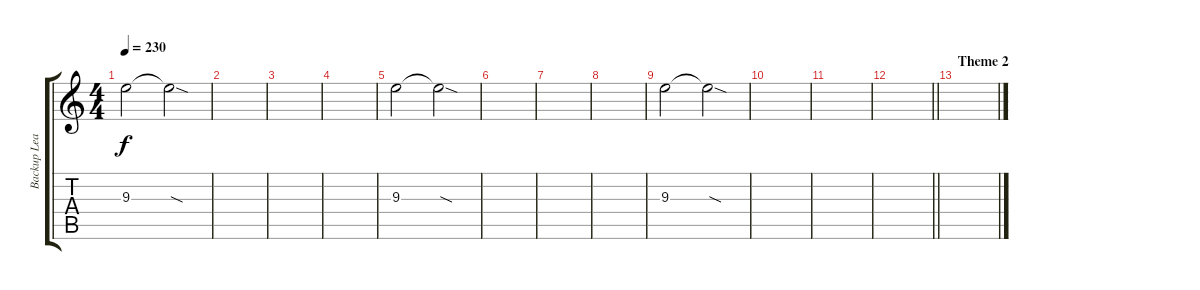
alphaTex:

\track ("Backup Lead" "Backup Lea") {instrument distortionguitar}
\staff {score tabs}
\tuning (E4 B3 G3 D3 A2 E2) {hide}
\ts (4 4)
\tempo 230
\clef g2
\ks c
9.3.2{dy f} 9.3{sod t}.2 |
|
|
|
9.3.2 9.3{sod t}.2 |
|
|
|
9.3.2 9.3{sod t}.2 |
|
|
\barLineRight lightlight
|
\section ("" "Theme 2")
